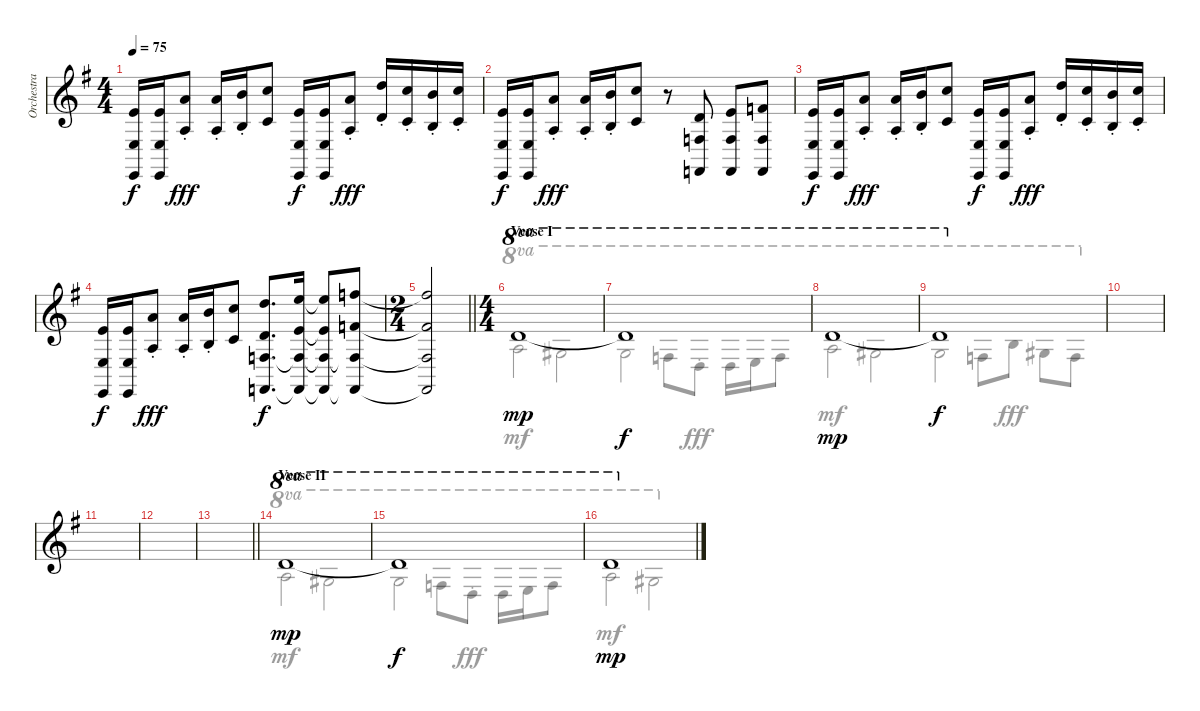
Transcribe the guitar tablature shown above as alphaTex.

\track ("Orchestra" "Orchestra") {instrument brasssection}
\staff {score}
\tuning (D4 A3 F3 C3 G2 D2) {hide}
\voice
\ts (4 4)
\tempo 75
\clef g2
\ks eminor
(7.2 4.4 2.6).16{dy f} (7.2 4.4 2.6).16 (12.2{st} 9.4{st}).8{dy fff} (12.2{st} 9.4{st}).16 (14.2{st} 11.4{st}).16 (15.2 12.4).8 (7.2 4.4 2.6).16{dy f} (7.2 4.4 2.6).16 (12.2{st} 9.4{st}).8{dy fff} (12.1{st} 9.3{st}).16 (15.2{st} 12.4{st}).16 (14.2{st} 11.4{st}).16 (15.2{st} 12.4{st}).16 |
(7.2 4.4 2.6).16{dy f} (7.2 4.4 2.6).16 (12.2{st} 9.4{st}).8{dy fff} (12.2{st} 9.4{st}).16 (14.2{st} 11.4{st}).16 (15.2 12.4).8 r.8 (5.2 5.4 3.6).8 (7.2 5.4 3.6).8 (8.2 5.4 3.6).8 |
(7.2 4.4 2.6).16{dy f} (7.2 4.4 2.6).16 (12.2{st} 9.4{st}).8{dy fff} (12.2{st} 9.4{st}).16 (14.2{st} 11.4{st}).16 (15.2 12.4).8 (7.2 4.4 2.6).16{dy f} (7.2 4.4 2.6).16 (12.2{st} 9.4{st}).8{dy fff} (12.1{st} 9.3{st}).16 (15.2{st} 12.4{st}).16 (14.2{st} 11.4{st}).16 (15.2{st} 12.4{st}).16 |
(7.2 4.4 2.6).16{dy f} (7.2 4.4 2.6).16 (12.2{st} 9.4{st}).8{dy fff} (12.2{st} 9.4{st}).16 (14.2{st} 11.4{st}).16 (15.2 12.4).8 (12.1 5.2 5.4 3.6).8{d dy f} (14.1 7.2 5.4{t} 3.6{t}).16 (14.1{t} 7.2{t} 5.4{t} 3.6{t}).8 (15.1 8.2 5.4{t} 3.6{t}).8 |
\ts (2 4)
\barLineRight lightlight
(15.1{t} 8.2{t} 5.4{t} 3.6{t}).2 |
\ts (4 4)
\section ("" "Verse I")
12.1.1{ot 8va dy mp} |
12.1{t}.1{ot 8va dy f} |
12.1.1{ot 8va dy mp} |
12.1{t}.1{ot 8va dy f} |
|
|
|
\barLineRight lightlight
|
\section ("" "Verse II")
12.1.1{ot 8va dy mp} |
12.1{t}.1{ot 8va dy f} |
12.1.1{ot 8va dy mp}
\voice
\clef g2
\ottava regular
\simile none
\ks eminor
|
|
|
|
\barLineRight lightlight
|
12.2.2{ot 8va dy mf} 11.2.2{ot 8va} |
10.2.2{ot 8va} 12.3.8{ot 8va} 9.3{st}.8{ot 8va dy fff} 9.3.16{ot 8va} 11.3.16{ot 8va} 12.3.8{ot 8va} |
12.2.2{ot 8va dy mf} 11.2.2{ot 8va} |
10.2.2{ot 8va} 12.3.8{ot 8va} 14.2.8{ot 8va dy fff} 11.2.8{ot 8va} 12.3.8{ot 8va} |
|
|
|
\barLineRight lightlight
|
12.2.2{ot 8va dy mf} 11.2.2{ot 8va} |
10.2.2{ot 8va} 12.3.8{ot 8va} 9.3{st}.8{ot 8va dy fff} 9.3.16{ot 8va} 11.3.16{ot 8va} 12.3.8{ot 8va} |
12.2.2{ot 8va dy mf} 11.2.2{ot 8va}
